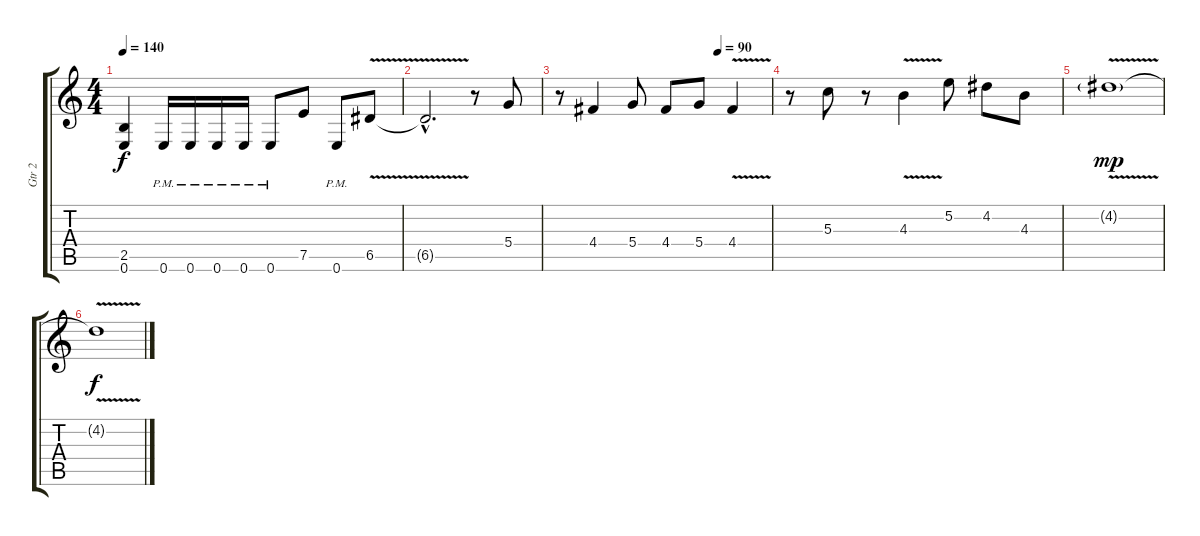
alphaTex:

\track ("Gtr 2" "Gtr 2") {instrument distortionguitar}
\staff {score tabs}
\tuning (E4 B3 G3 D3 A2 E2) {hide}
\ts (4 4)
\tempo 140
\clef g2
\ks c
(2.5 0.6).4{dy f} 0.6{pm}.16 0.6{pm}.16 0.6{pm}.16 0.6{pm}.16 0.6{pm}.8 7.5.8 0.6{pm}.8 6.5{v}.8 |
6.5{hac t}.2{d} r.8 5.4.8 |
\tempo (90 0.75)
r.8 4.4.4 5.4.8 4.4.8 5.4.8 4.4{v}.4 |
r.8 5.3.8 r.8 4.3{v}.4 5.2.8 4.2.8 4.3.8 |
4.2{v g}.1{dy mp} |
4.2{t}.1{dy f}
